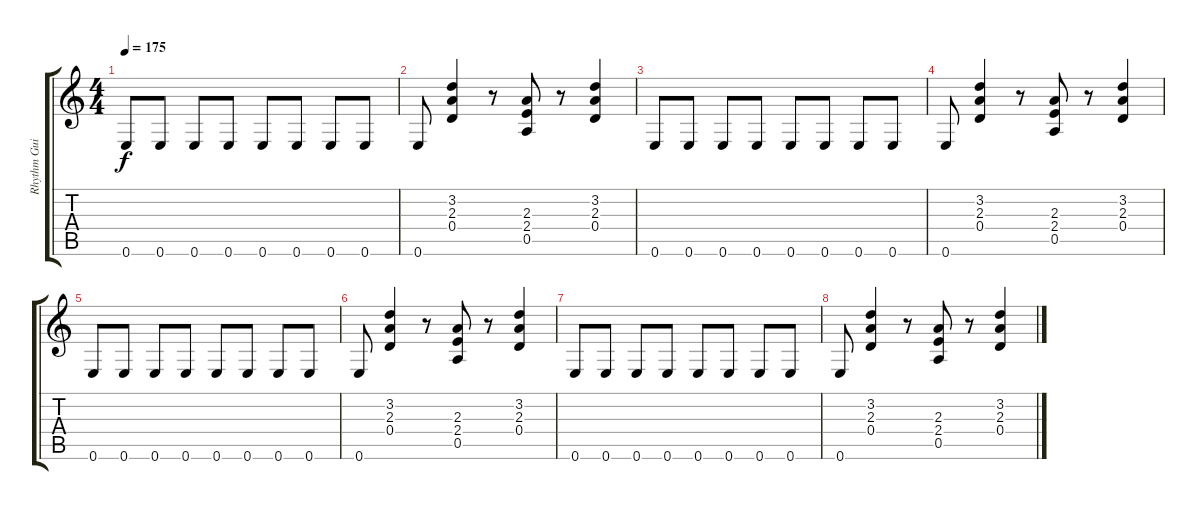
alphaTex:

\track ("Rhythm Guitar 1" "Rhythm Gui") {instrument overdrivenguitar}
\staff {score tabs}
\tuning (E4 B3 G3 D3 A2 E2) {hide}
\ts (4 4)
\tempo 175
\clef g2
\ks c
0.6.8{dy f} 0.6.8 0.6.8 0.6.8 0.6.8 0.6.8 0.6.8 0.6.8 |
0.6.8 (3.2 2.3 0.4).4 r.8 (2.3 2.4 0.5).8 r.8 (3.2 2.3 0.4).4 |
0.6.8 0.6.8 0.6.8 0.6.8 0.6.8 0.6.8 0.6.8 0.6.8 |
0.6.8 (3.2 2.3 0.4).4 r.8 (2.3 2.4 0.5).8 r.8 (3.2 2.3 0.4).4 |
0.6.8 0.6.8 0.6.8 0.6.8 0.6.8 0.6.8 0.6.8 0.6.8 |
0.6.8 (3.2 2.3 0.4).4 r.8 (2.3 2.4 0.5).8 r.8 (3.2 2.3 0.4).4 |
0.6.8 0.6.8 0.6.8 0.6.8 0.6.8 0.6.8 0.6.8 0.6.8 |
0.6.8 (3.2 2.3 0.4).4 r.8 (2.3 2.4 0.5).8 r.8 (3.2 2.3 0.4).4
